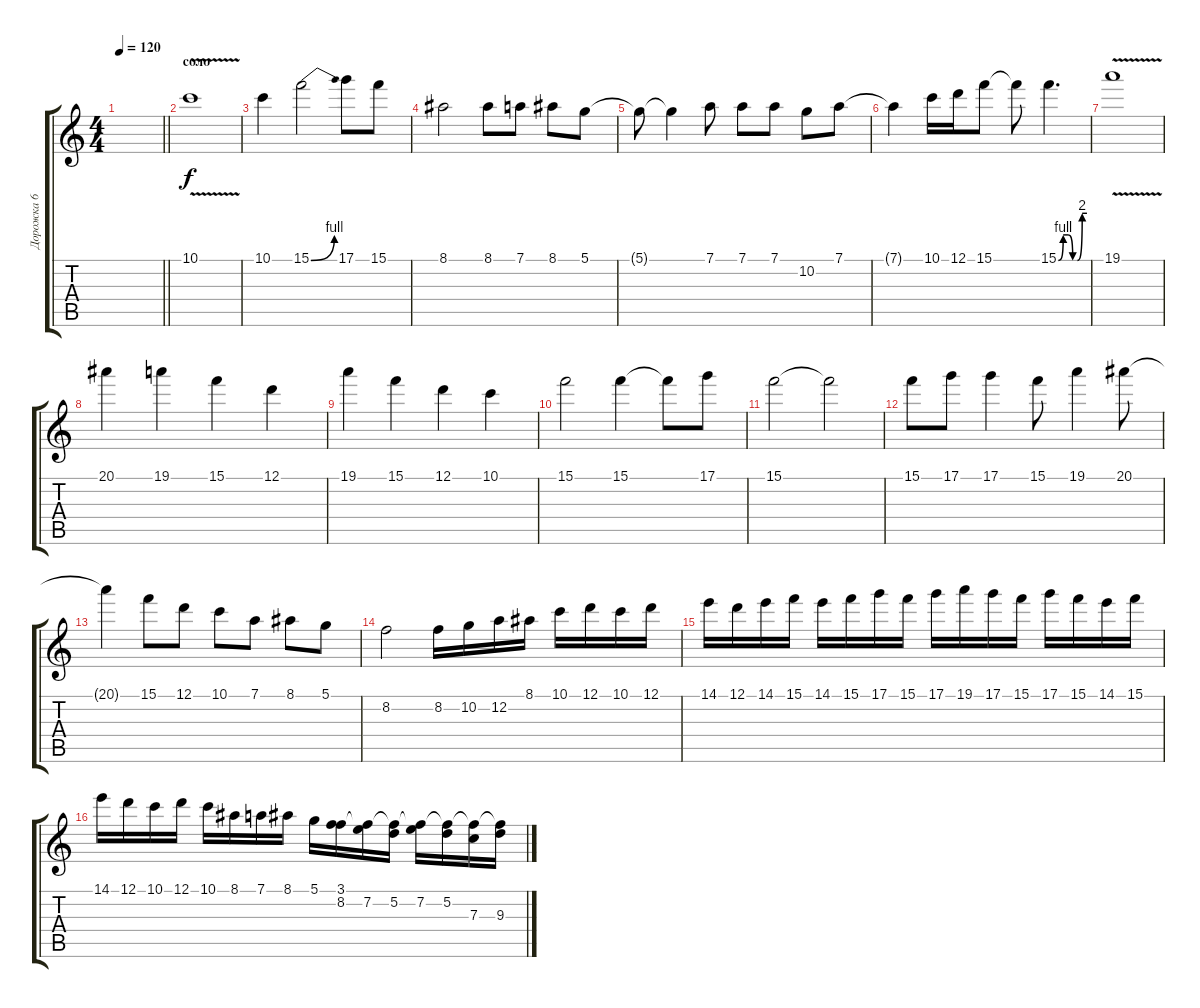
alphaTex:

\track ("Дорожка 6" "Дорожка 6") {instrument distortionguitar}
\staff {score tabs}
\tuning (D4 A3 F3 C3 G2 C2) {hide}
\ts (4 4)
\tempo 120
\clef g2
\barLineRight lightlight
\ks c
|
\section ("" "соло")
10.1{v}.1 |
10.1.4 15.1{be (bend 0 0 60 4)}.2 17.1.8 15.1.8 |
8.1.2 8.1.8 7.1.8 8.1.8 5.1.8 |
5.1{t}.8 5.1{t}.4 7.1.8 7.1.8 7.1.8 10.2.8 7.1.8 |
7.1{t}.4 10.1.16 12.1.16 15.1.8 15.1{t}.8 15.1{be (custom 0 0 10 4 20 4 30 0 40 0 50 8 60 8)}.4{d} |
19.1{v}.1 |
20.1.4 19.1.4 15.1.4 12.1.4 |
19.1.4 15.1.4 12.1.4 10.1.4 |
15.1.2 15.1.4 15.1{t}.8 17.1.8 |
15.1.2 15.1{t}.2 |
15.1.8 17.1.8 17.1.4 15.1.8 19.1.4 20.1.8 |
20.1{t}.4 15.1.8 12.1.8 10.1.8 7.1.8 8.1.8 5.1.8 |
8.2.2 8.2.16 10.2.16 12.2.16 8.1.16 10.1.16 12.1.16 10.1.16 12.1.16 |
14.1.16 12.1.16 14.1.16 15.1.16 14.1.16 15.1.16 17.1.16 15.1.16 17.1.16 19.1.16 17.1.16 15.1.16 17.1.16 15.1.16 14.1.16 15.1.16 |
14.1.16 12.1.16 10.1.16 12.1.16 10.1.16 8.1.16 7.1.16 8.1.16 5.1.16 (3.1 8.2).16 (3.1{t} 7.2).16 (3.1{t} 5.2).16 (3.1{t} 7.2).16 (3.1{t} 5.2).16 (3.1{t} 7.3).16 (3.1{t} 9.3).16
